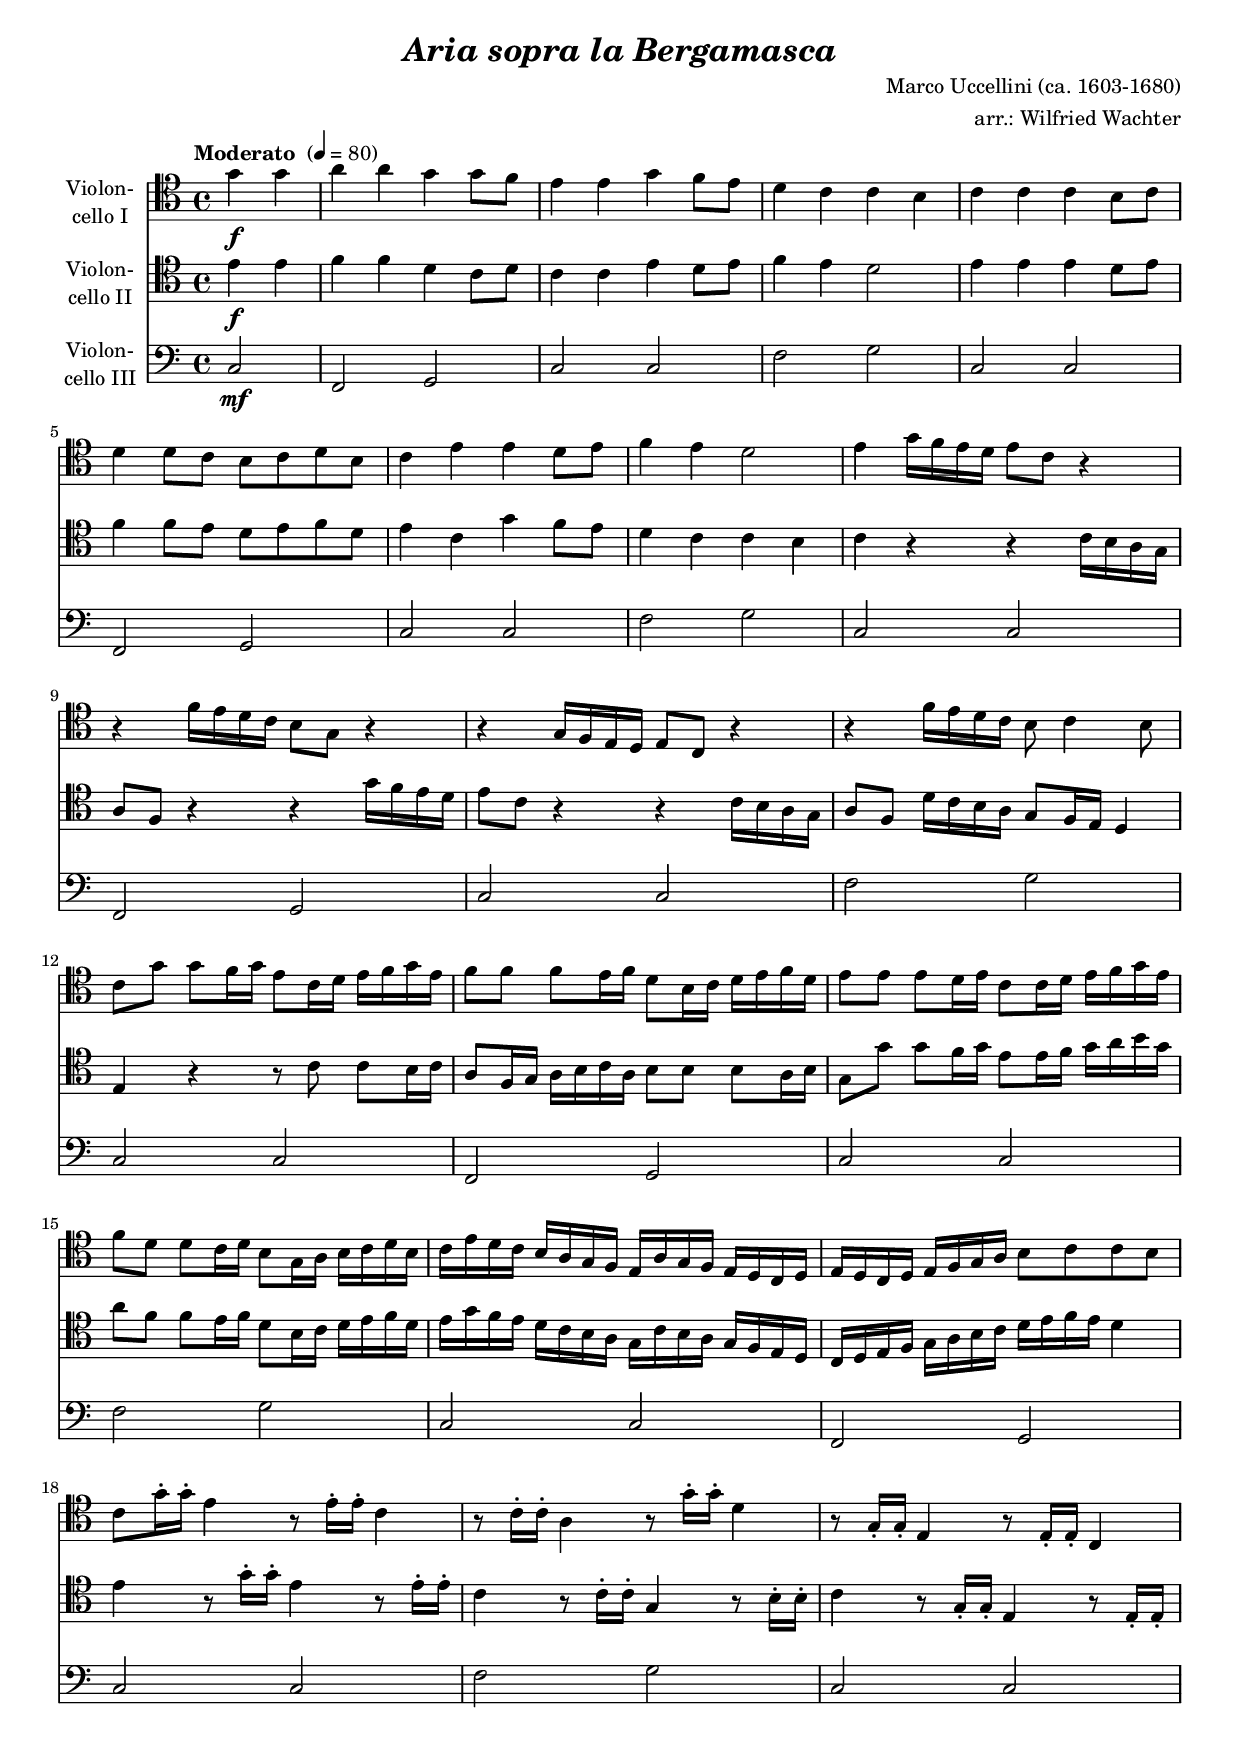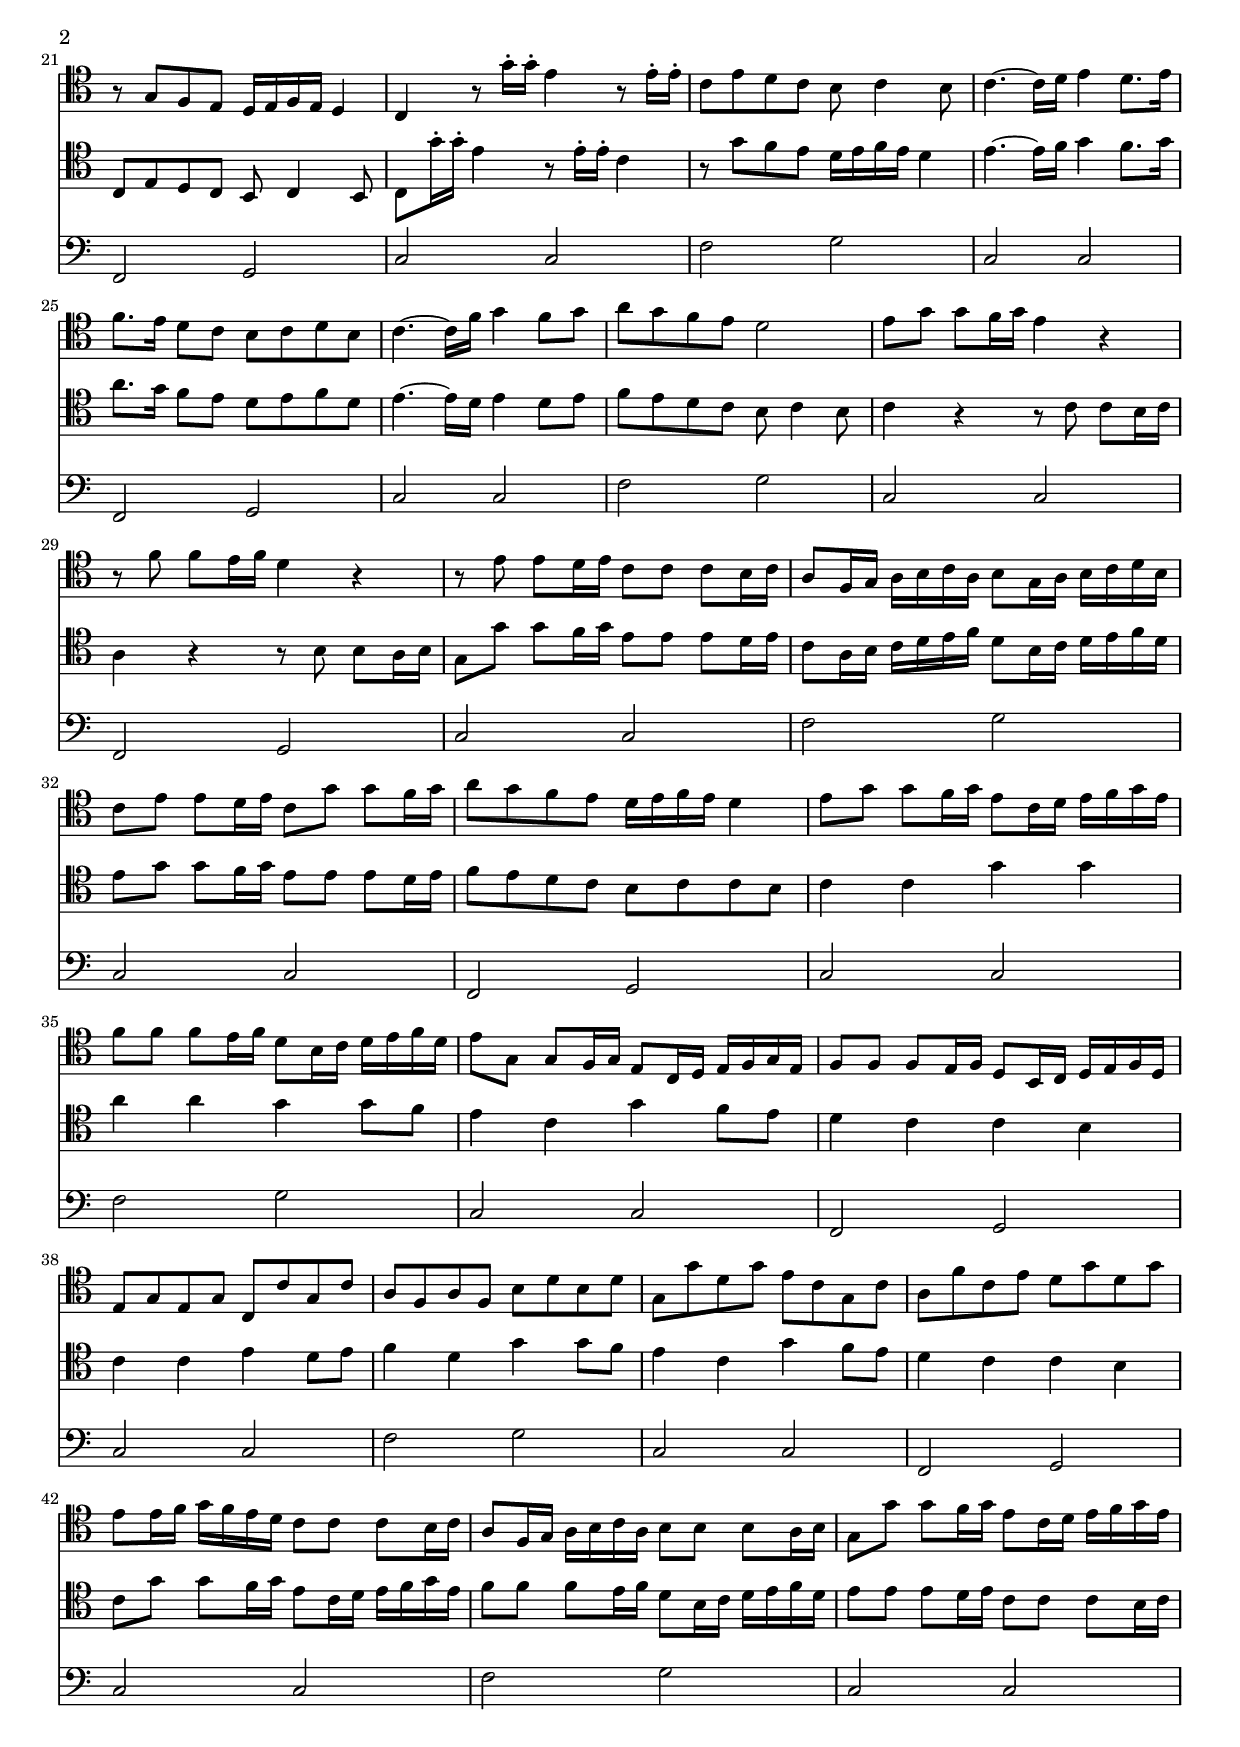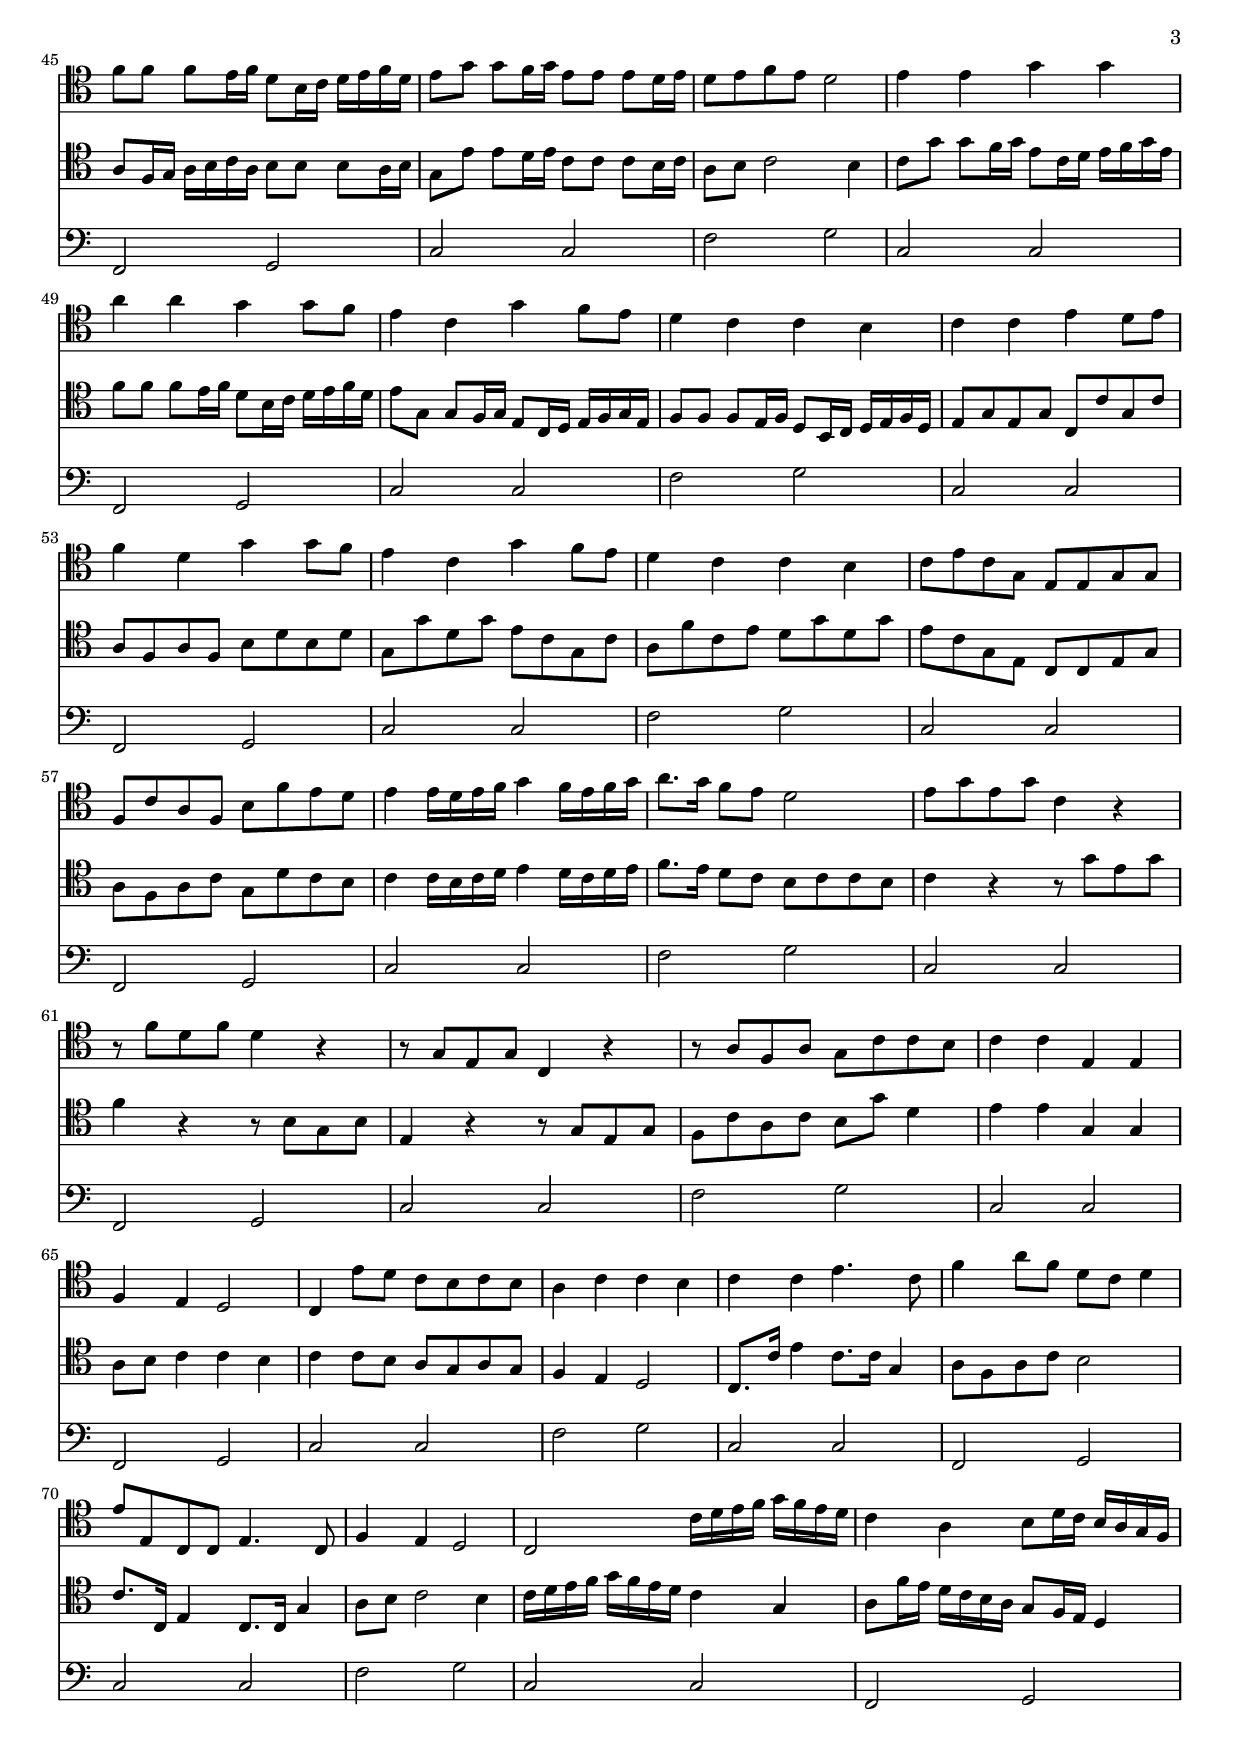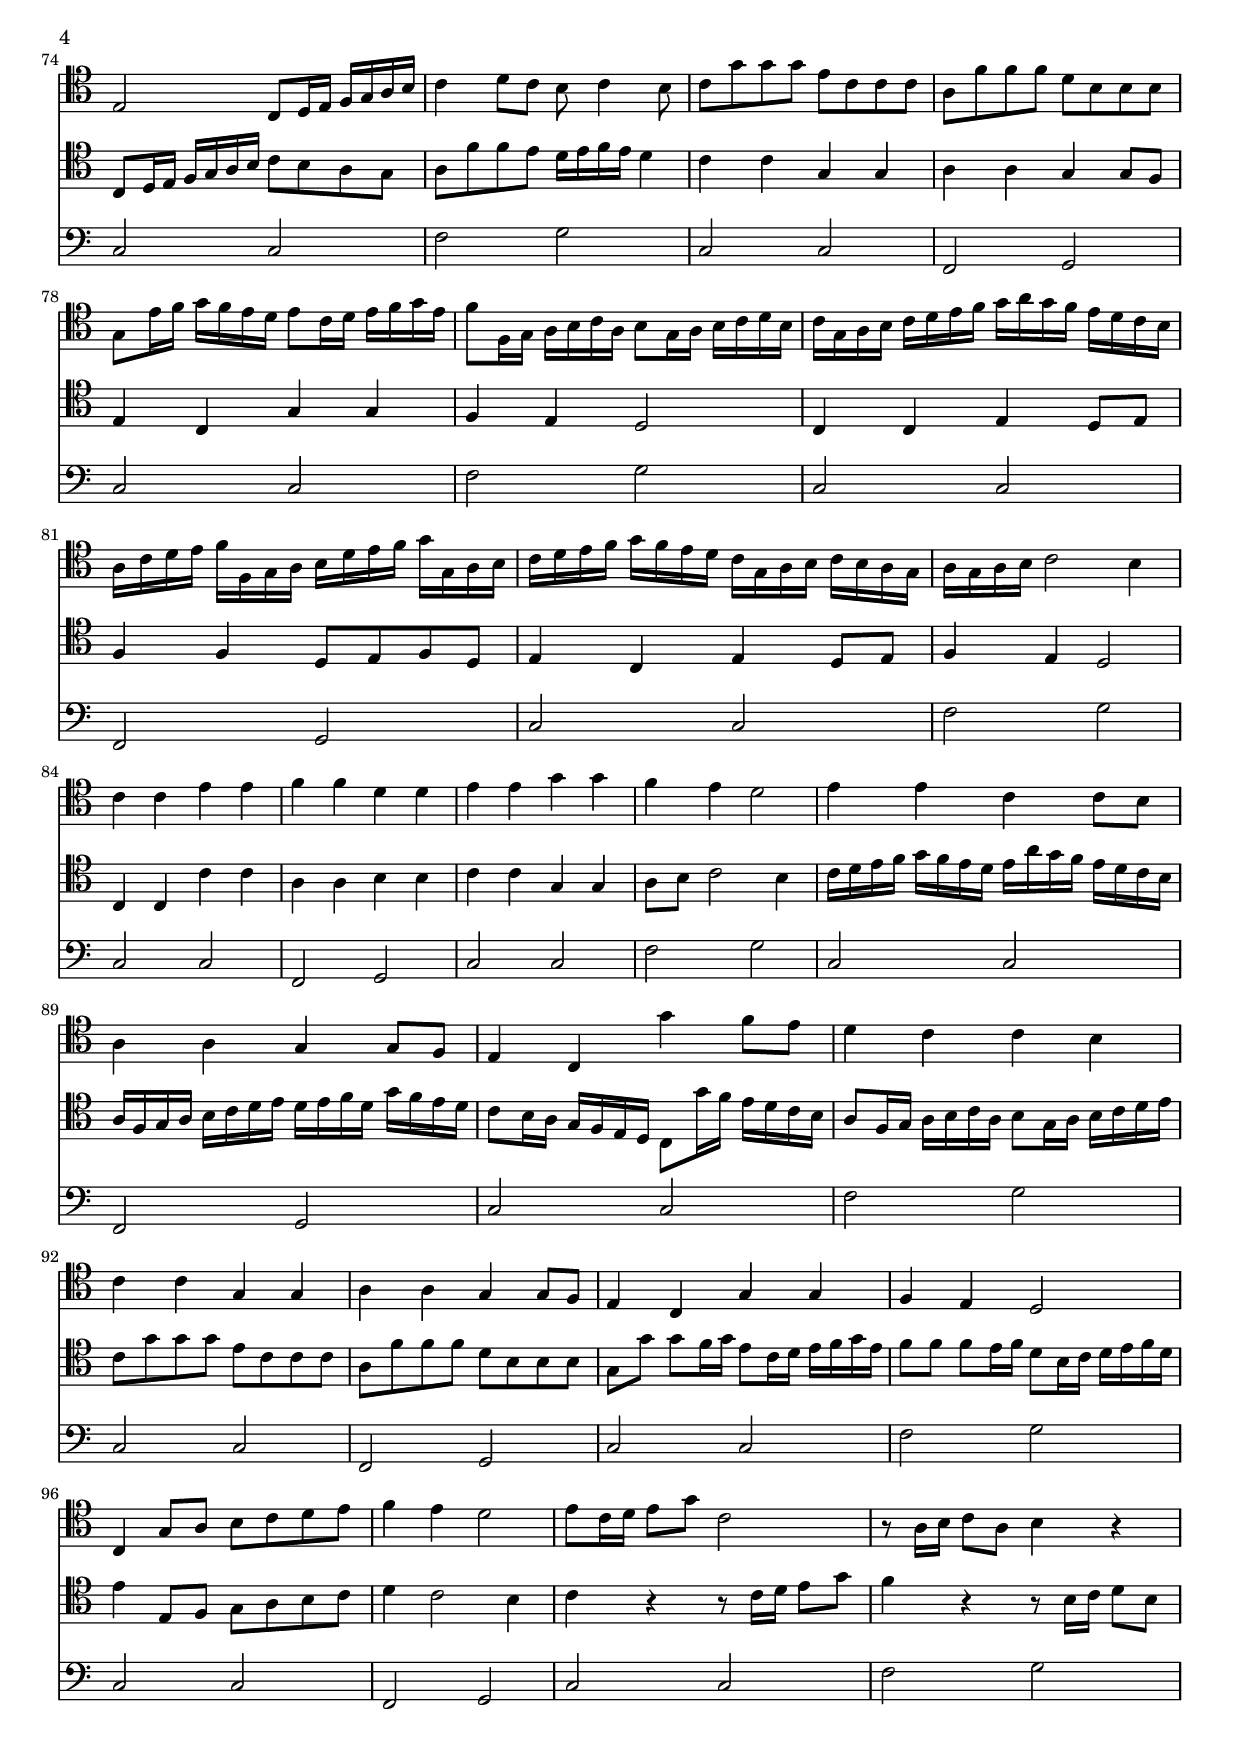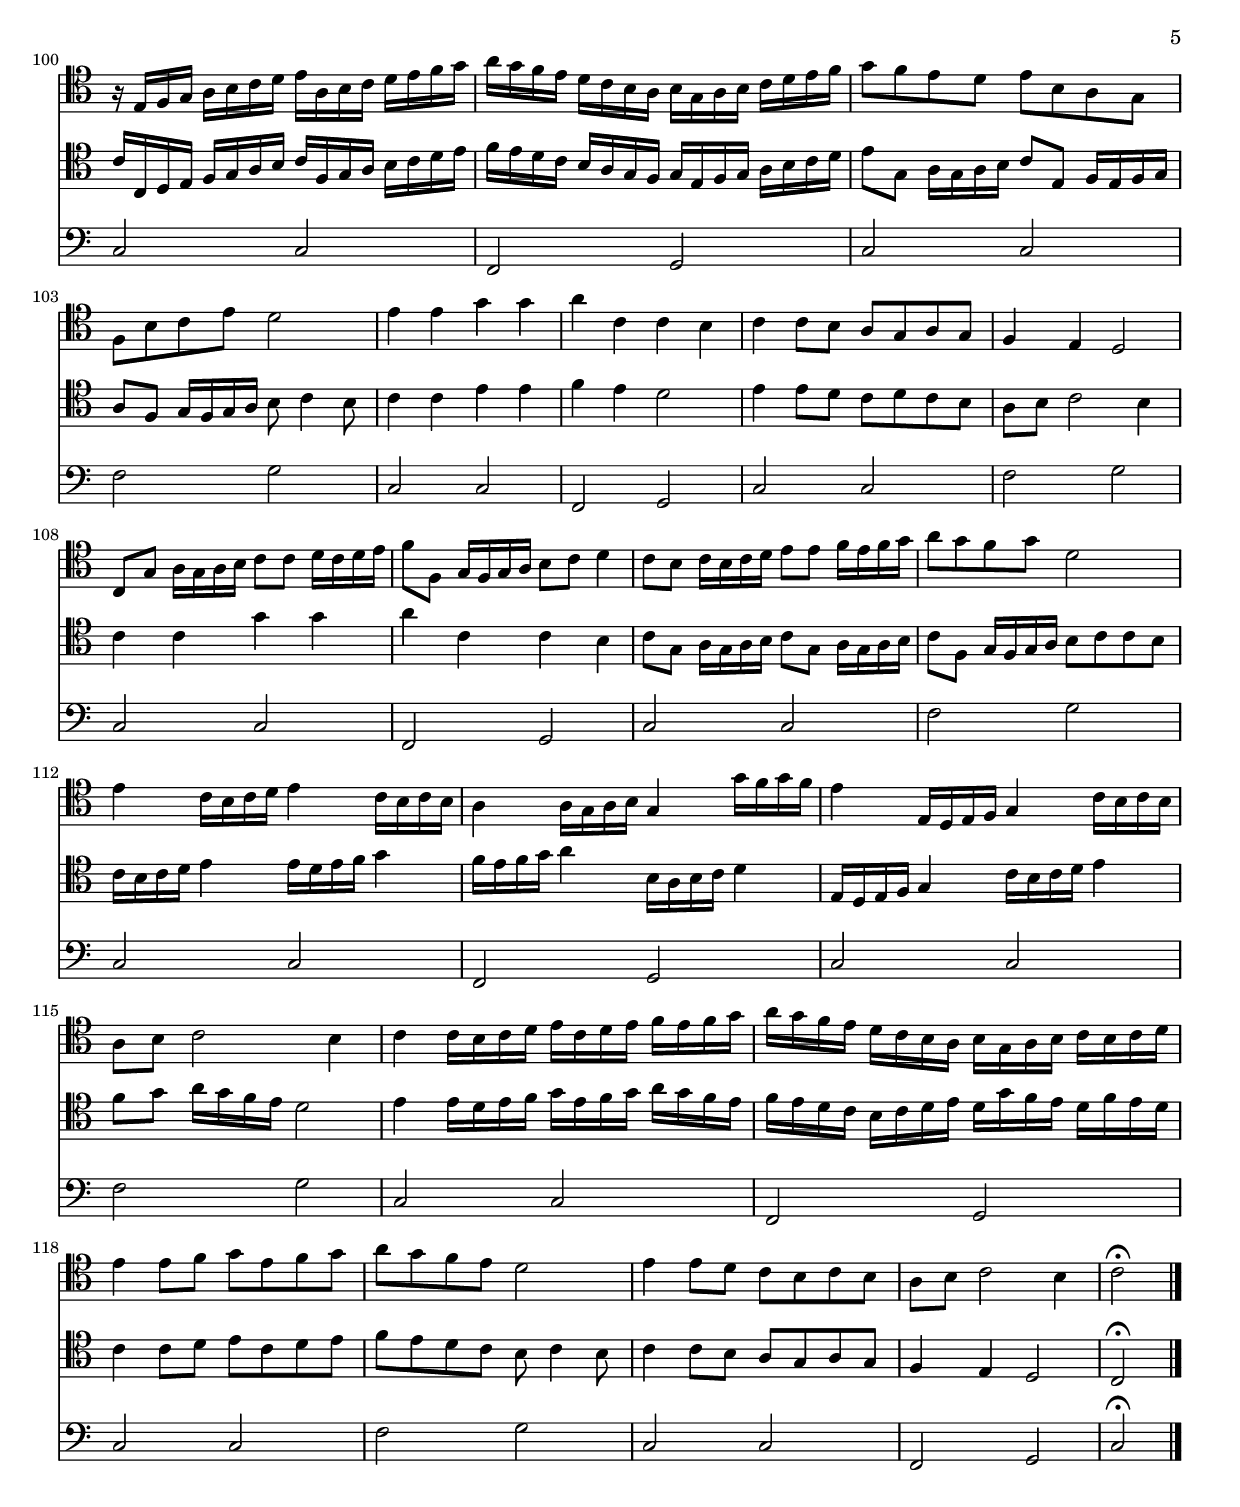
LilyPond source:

\version "2.18.2"
\include "deutsch.ly"

#(set-global-staff-size 17.85)

\header {
  title     = \markup \bold \italic "Aria sopra la Bergamasca"
  composer  = "Marco Uccellini (ca. 1603-1680)"
  arranger  = "arr.: Wilfried Wachter"
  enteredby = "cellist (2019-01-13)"
%  piece     = ""
}

voiceconsts = {
  \key c \major
  \time 4/4
  \clef "tenor"
%  \numericTimeSignature
%  \compressFullBarRests
%  \set tupletSpannerDuration = #(ly:make-moment 1 4)
  \tempo "Moderato " 4=80
}

mivc = "cello"

va = \relative c'' {
  \voiceconsts

  \partial 2 g4\f g
  a a g g8 f
  e4 e g f8 e
  d4 c c h
  c c c h8 c
  d4 d8 c h c d h
  c4 e e d8 e

  f4 e d2
  e4 g16 f e d e8 c r4
  r f16 e d c h8 g r4
  r g16 f e d e8 c r4
  r f'16 e d c h8 c4 h8

  c g' g f16 g e8 c16 d e f g e
  f8 f f e16 f d8 h16 c d e f d
  e8 e e d16 e c8 c16 d e f g e

  f8 d d c16 d h8 g16 a h c d h
  c e d c h a g f e a g f e d c d
  e d c d e f g a h8 c c h

  c g'16-. g-. e4 r8 e16-. e-. c4
  r8 c16-. c-. a4 r8 g'16-. g-. d4
  r8 g,16-. g-. e4 r8 e16-. e-. c4
  r8 g' f e d16 e f e d4
  c r8 g''16-. g-. e4 r8 e16-. e-.

  c8 e d c h c4 h8
  c4.~ c16 d e4 d8. e16
  f8. e16 d8 c h c d h
  c4.~ c16 f g4 f8 g
  a g f e d2
  e8 g g f16 g e4 r

  r8 f f e16 f d4 r
  r8 e e d16 e c8 c c h16 c
  a8 f16 g a h c a h8 g16 a h c d h
  c8 e e d16 e c8 g' g f16 g

  a8 g f e d16 e f e d4
  e8 g g f16 g e8 c16 d e f g e
  f8 f f e16 f d8 h16 c d e f d
  e8 g, g f16 g e8 c16 d e f g e

  f8 f f e16 f d8 h16 c d e f d
  e8 g e g c, c' g c
  a f a f h d h d
  g, g' d g e c g c
  a f' c e d g d g

  e e16 f g f e d c8 c c h16 c
  a8 f16 g a h c a h8 h h a16 h
  g8 g' g f16 g e8 c16 d e f g e

  f8 f f e16 f d8 h16 c d e f d
  e8 g g f16 g e8 e e d16 e
  d8 e f e d2
  e4 e g g
  a a g g8 f
  e4 c g' f8 e

  d4 c c h
  c c e d8 e
  f4 d g g8 f
  e4 c g' f8 e
  d4 c c h
  c8 e c g e e g g
  f c' a f h f' e d

  e4 e16 d e f g4 f16 e f g
  a8. g16 f8 e d2
  e8 g e g c,4 r
  r8 f d f d4 r
  r8 g, e g c,4 r
  r8 a' f a g c c h

  c4 c e, e
  f e d2
  c4 e'8 d c h c h
  a4 c c h
  c c e4. c8
  f4 a8 f d c d4
  e8 e, c c e4. c8
  f4 e d2

  c c'16 d e f g f e d
  c4 a h8 d16 c h a g f
  e2 c8 d16 e f g a h
  c4 d8 c h c4 h8
  c g' g g e c c c

  a f' f f d h h h
  g e'16 f g f e d e8 c16 d e f g e
  f8 f, 16 g a h c a h8 g16 a h c d h

  c g a h c d e f g a g f e d c h
  a c d e f f, g a h d e f g g, a h
  c d e f g f e d c g a h c h a g

  a g a h c2 h4
  c c e e
  f f d d
  e e g g
  f e d2
  e4 e c c8 h
  a4 a g g8 f
  e4 c g'' f8 e

  d4 c c h
  c c g g
  a a g g8 f
  e4 c g' g
  f e d2
  c4 g'8 a h c d e
  f4 e d2
  e8 c16 d e8 g c,2


  r8 a16 h c8 a h4 r
  r16 e, f g a h c d e a, h c d e f g
  a g f e d c h a h g a h c d e f
  g8 f e d e h a g

  f h c e d2
  e4 e g g
  a c, c h
  c c8 h a g a g
  f4 e d2
  c8 g' a16 g a h c8 c d16 c d e

  f8 f, g16 f g a h8 c d4
  c8 h c16 h c d e8 e f16 e f g
  a8 g f g d2
  e4 c16 h c d e4 c16 h c h

  a4 a16 g a h g4 g'16 f g f
  e4 e,16 d e f g4 c16 h c h
  a8 h c2 h4
  c c16 h c d e c d e f e f g

  a g f e d c h a h g a h c h c d
  e4 e8 f g e f g
  a g f e d2
  e4 e8 d c h c h
  a h c2 h4
  c2\fermata \bar "|."
}

vb = \relative c' {
  \voiceconsts

  \partial 2 e4\f e
  f f d c8 d
  c4 c e d8 e
  f4 e d2
  e4 e e d8 e
  f4 f8 e d e f d
  e4 c g' f8 e
  d4 c c h

  c r r c16 h a g
  a8 f r4 r g'16 f e d
  e8 c r4 r c16 h a g
  a8 f d'16 c h a g8 f16 e d4
  e r r8 c' c h16 c

  a8 f16 g a h c a h8 h h a16 h
  g8 g' g f16 g e8 e16 f g a h g
  a8 f f e16 f d8 h16 c d e f d

  e g f e d c h a g c h a g f e d
  c d e f g a h c d e f e d4
  e r8 g16-. g-. e4 r8 e16-. e-.
  c4 r8 c16-. c-. g4 r8 h16-. h-.

  c4 r8 g16-. g-. e4 r8 e16-. e-.
  c8 e d c h c4 h8
  c g''16-. g-. e4 r8 e16-. e-. c4
  r8 g' f e d16 e f e d4
  e4.~ e16 f g4 f8. g16

  a8. g16 f8 e d e f d
  e4.~ e16 d e4 d8 e
  f e d c h c4 h8
  c4 r r8 c c h16 c
  a4 r r8 h h a16 h

  g8 g' g f16 g e8 e e d16 e
  c8 a16 h c d e f d8 h16 c d e f d
  e8 g g f16 g e8 e e d16 e
  f8 e d c h c c h

  c4 c g' g
  a a g g8 f
  e4 c g' f8 e
  d4 c c h
  c c e d8 e
  f4 d g g8 f
  e4 c g' f8 e
  d4 c c h

  c8 g' g f16 g e8 c16 d e f g e
  f8 f f e16 f d8 h16 c d e f d
  e8 e e d16 e c8 c c h16 c
  a8 f16 g a h c a h8 h h a16 h

  g8 e' e d16 e c8 c c h16 c
  a8 h c2 h4
  c8 g' g f16 g e8 c16 d e f g e
  f8 f f e16 f d8 h16 c d e f d

  e8 g, g f16 g e8 c16 d e f g e
  f8 f f e16 f d8 h16 c d e f d
  e8 g e g c, c' g c
  a f a f
  h d h d

  g, g' d g e c g c
  a f' c e d g d g
  e c g e c c e g
  a f a c g d' c h
  c4 c16 h c d e4 d16 c d e

  f8. e16 d8 c h c c h
  c4 r r8 g' e g
  f4 r r8 h, g h
  e,4 r r8 g e g
  f c' a c h g' d4
  e e g, g
  a8 h c4 c h

  c c8 h a g a g
  f4 e d2
  c8. c'16 e4 c8. c16 g4
  a8 f a c h2
  c8. c,16 e4 c8. c16 g'4
  a8 h c2 h4

  c16 d e f g f e d c4 g
  a8 f'16 e d c h a g8 f16 e d4
  c8 d16 e f g a h c8 h a g
  a f' f e d16 e f e d4
  c c g g

  a a g g8 f
  e4 c g' g
  f e d2
  c4 c e d8 e
  f4 f d8 e f d
  e4 c e d8 e
  f4 e d2
  c4 c c' c

  a a h h
  c c g g
  a8 h c2 h4
  c16 d e f g f e d e a g f e d c h
  a f g a h c d e d e f d g f e d

  c8 h16 a g f e d c8 g''16 f e d c h
  a8 f16 g a h c a h8 g16 a h c d e
  c8 g' g g e c c c
  a f' f f d h h h

  g g' g f16 g e8 c16 d e f g e
  f8 f f e16 f d8 h16 c d e f d
  e4 e,8 f g a h c
  d4 c2 h4
  c r r8 c16 d e8 g

  f4 r r8 h,16 c d8 h
  c16 c, d e f g a h c f, g a h c d e
  f e d c h a g f g e f g a h c d

  e8 g, a16 g a h c8 e, f16 e f g
  a8 f g16 f g a h8 c4 h8
  c4 c e e
  f e d2
  e4 e8 d c d c h
  a h c2 h4

  c c g' g
  a c, c h
  c8 g a16 g a h c8 g a16 g a h
  c8 f, g16 f g a h8 c c h
  c16 h c d e4 e16 d e f g4

  f16 e f g a4 h,16 a h c d4
  e,16 d e f g4 c16 h c d e4
  f8 g a16 g f e d2
  e4 e16 d e f g e f g a g f e

  f e d c h c d e d g f e d f e d
  c4 c8 d e c d e
  f e d c h c4 h8
  c4 c8 h a g a g
  f4 e d2
  c\fermata \bar "|."
}

vc = \relative c {
  \voiceconsts
  \clef "bass"

  \partial 2 c2\mf
  \repeat unfold 30 {
    f, g
    c c
    f g
    c, c
  }
  f, g
  c2\fermata \bar "|."
}


music = <<
      \new Staff {
        \set Staff.midiInstrument = \mivc
        \set Staff.instrumentName = \markup \center-column { "Violon-" "cello I" }
        \transpose c c { \va }
}

      \new Staff {
        \set Staff.midiInstrument = \mivc
        \set Staff.instrumentName = \markup \center-column { "Violon-" "cello II" }
        \transpose c c { \vb }
      }

      \new Staff {
        \set Staff.midiInstrument = \mivc
        \set Staff.instrumentName = \markup \center-column { "Violon-" "cello III" }
        \transpose c c { \vc }
      }
>>

\book {
  \score {
   \music
    \layout {}
  }

  \score {
    \unfoldRepeats \music

    \midi {
      \context {
        \Score
      }
    }
  }
}
